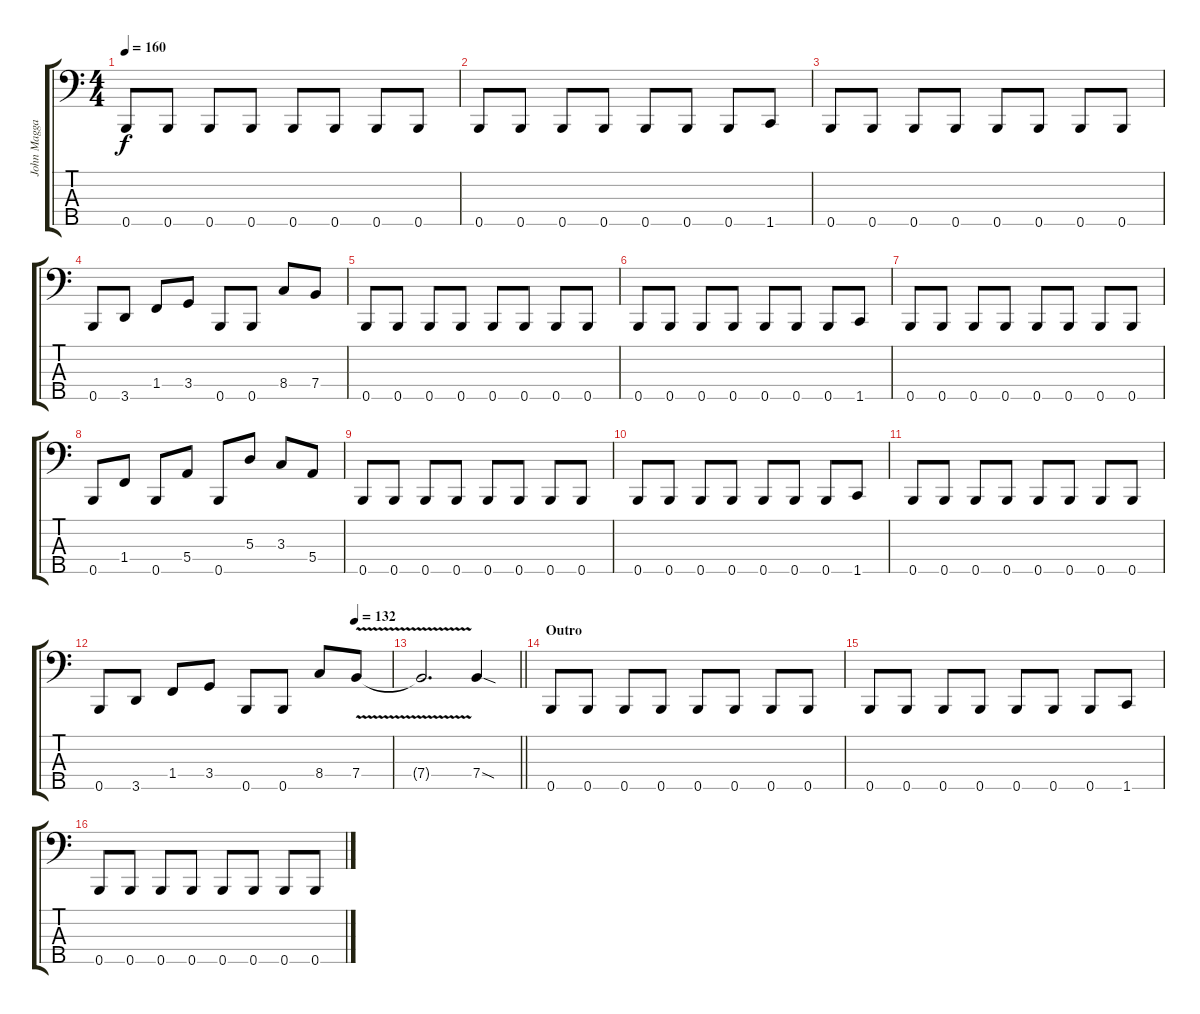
\track ("John Maggard" "John Magga") {instrument electricbassfinger}
\staff {score tabs}
\tuning (G2 D2 A1 E1 B0) {hide}
\ts (4 4)
\tempo 160
\clef f4
\ks c
0.5.8{dy f} 0.5.8 0.5.8 0.5.8 0.5.8 0.5.8 0.5.8 0.5.8 |
0.5.8 0.5.8 0.5.8 0.5.8 0.5.8 0.5.8 0.5.8 1.5.8 |
0.5.8 0.5.8 0.5.8 0.5.8 0.5.8 0.5.8 0.5.8 0.5.8 |
0.5.8 3.5.8 1.4.8 3.4.8 0.5.8 0.5.8 8.4.8 7.4.8 |
0.5.8 0.5.8 0.5.8 0.5.8 0.5.8 0.5.8 0.5.8 0.5.8 |
0.5.8 0.5.8 0.5.8 0.5.8 0.5.8 0.5.8 0.5.8 1.5.8 |
0.5.8 0.5.8 0.5.8 0.5.8 0.5.8 0.5.8 0.5.8 0.5.8 |
0.5.8 1.4.8 0.5.8 5.4.8 0.5.8 5.3.8 3.3.8 5.4.8 |
0.5.8 0.5.8 0.5.8 0.5.8 0.5.8 0.5.8 0.5.8 0.5.8 |
0.5.8 0.5.8 0.5.8 0.5.8 0.5.8 0.5.8 0.5.8 1.5.8 |
0.5.8 0.5.8 0.5.8 0.5.8 0.5.8 0.5.8 0.5.8 0.5.8 |
\tempo (132 0.875)
0.5.8 3.5.8 1.4.8 3.4.8 0.5.8 0.5.8 8.4.8 7.4{v}.8 |
\barLineRight lightlight
7.4{t}.2{d} 7.4{sod}.4 |
\section ("" "Outro")
0.5.8 0.5.8 0.5.8 0.5.8 0.5.8 0.5.8 0.5.8 0.5.8 |
0.5.8 0.5.8 0.5.8 0.5.8 0.5.8 0.5.8 0.5.8 1.5.8 |
0.5.8 0.5.8 0.5.8 0.5.8 0.5.8 0.5.8 0.5.8 0.5.8
